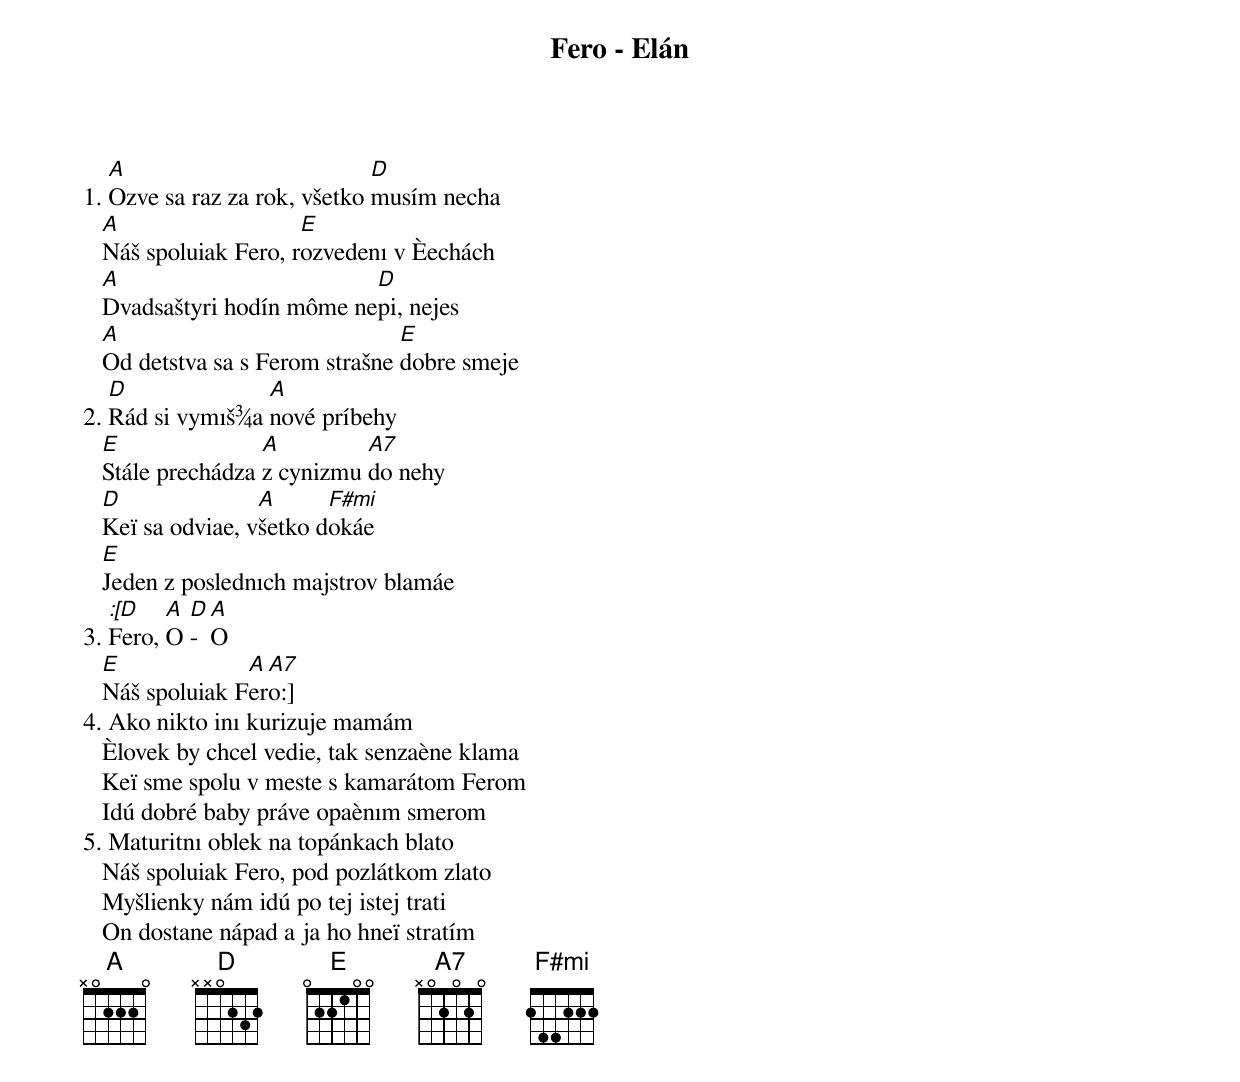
Fero - Elán

   A                          D
1. Ozve sa raz za rok, všetko musím necha
   A                   E
   Náš spoluiak Fero, rozvedenı v Èechách
   A                        D
   Dvadsaštyri hodín môme nepi, nejes
   A                             E
   Od detstva sa s Ferom strašne dobre smeje
   D              A
2. Rád si vymıš¾a nové príbehy
   E               A         A7
   Stále prechádza z cynizmu do nehy
   D               A      F#mi
   Keï sa odviae, všetko dokáe
   E
   Jeden z poslednıch majstrov blamáe
     D     A D A
3. [:Fero, O - O
   E             A A7
   Náš spoluiak Fero:]
4. Ako nikto inı kurizuje mamám
   Èlovek by chcel vedie, tak senzaène klama
   Keï sme spolu v meste s kamarátom Ferom
   Idú dobré baby práve opaènım smerom
5. Maturitnı oblek na topánkach blato
   Náš spoluiak Fero, pod pozlátkom zlato
   Myšlienky nám idú po tej istej trati
   On dostane nápad a ja ho hneï stratím
